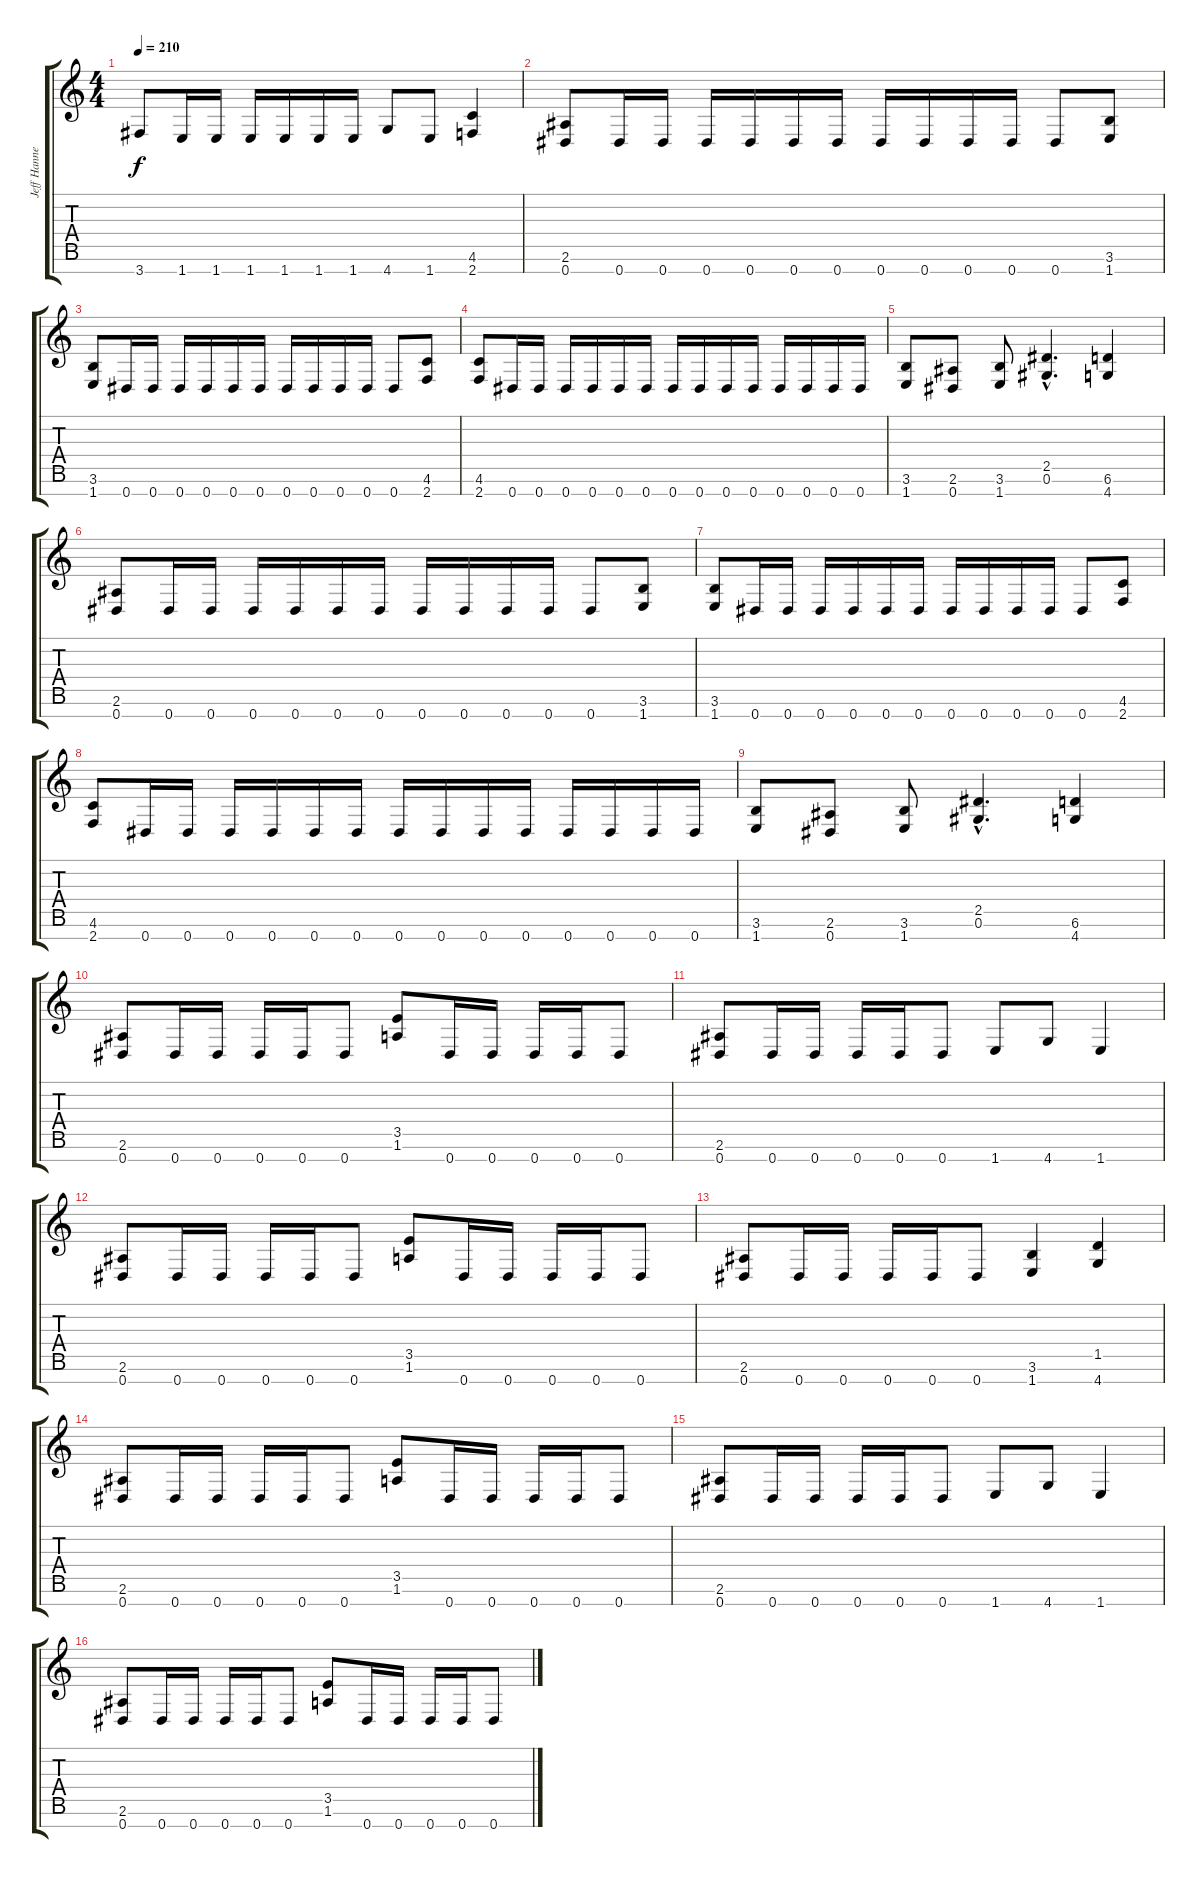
\track ("Jeff Hannemann" "Jeff Hanne") {instrument overdrivenguitar}
\staff {score tabs}
\tuning (Ab4 Eb4 B3 Gb3 Db3 Ab2 Eb2) {hide}
\ts (4 4)
\tempo 210
\clef g2
\ks c
3.7.8{dy f} 1.7.16 1.7.16 1.7.16 1.7.16 1.7.16 1.7.16 4.7.8 1.7.8 (4.6 2.7).4 |
(2.6 0.7).8 0.7.16 0.7.16 0.7.16 0.7.16 0.7.16 0.7.16 0.7.16 0.7.16 0.7.16 0.7.16 0.7.8 (3.6 1.7).8 |
(3.6 1.7).8 0.7.16 0.7.16 0.7.16 0.7.16 0.7.16 0.7.16 0.7.16 0.7.16 0.7.16 0.7.16 0.7.8 (4.6 2.7).8 |
(4.6 2.7).8 0.7.16 0.7.16 0.7.16 0.7.16 0.7.16 0.7.16 0.7.16 0.7.16 0.7.16 0.7.16 0.7.16 0.7.16 0.7.16 0.7.16 |
(3.6 1.7).8 (2.6 0.7).8 (3.6 1.7).8 (2.5{hac} 0.6{hac}).4{d} (6.6 4.7).4 |
(2.6 0.7).8 0.7.16 0.7.16 0.7.16 0.7.16 0.7.16 0.7.16 0.7.16 0.7.16 0.7.16 0.7.16 0.7.8 (3.6 1.7).8 |
(3.6 1.7).8 0.7.16 0.7.16 0.7.16 0.7.16 0.7.16 0.7.16 0.7.16 0.7.16 0.7.16 0.7.16 0.7.8 (4.6 2.7).8 |
(4.6 2.7).8 0.7.16 0.7.16 0.7.16 0.7.16 0.7.16 0.7.16 0.7.16 0.7.16 0.7.16 0.7.16 0.7.16 0.7.16 0.7.16 0.7.16 |
(3.6 1.7).8 (2.6 0.7).8 (3.6 1.7).8 (2.5{hac} 0.6{hac}).4{d} (6.6 4.7).4 |
(2.6 0.7).8 0.7.16 0.7.16 0.7.16 0.7.16 0.7.8 (3.5 1.6).8 0.7.16 0.7.16 0.7.16 0.7.16 0.7.8 |
(2.6 0.7).8 0.7.16 0.7.16 0.7.16 0.7.16 0.7.8 1.7.8 4.7.8 1.7.4 |
(2.6 0.7).8 0.7.16 0.7.16 0.7.16 0.7.16 0.7.8 (3.5 1.6).8 0.7.16 0.7.16 0.7.16 0.7.16 0.7.8 |
(2.6 0.7).8 0.7.16 0.7.16 0.7.16 0.7.16 0.7.8 (3.6 1.7).4 (1.5 4.7).4 |
(2.6 0.7).8 0.7.16 0.7.16 0.7.16 0.7.16 0.7.8 (3.5 1.6).8 0.7.16 0.7.16 0.7.16 0.7.16 0.7.8 |
(2.6 0.7).8 0.7.16 0.7.16 0.7.16 0.7.16 0.7.8 1.7.8 4.7.8 1.7.4 |
(2.6 0.7).8 0.7.16 0.7.16 0.7.16 0.7.16 0.7.8 (3.5 1.6).8 0.7.16 0.7.16 0.7.16 0.7.16 0.7.8
